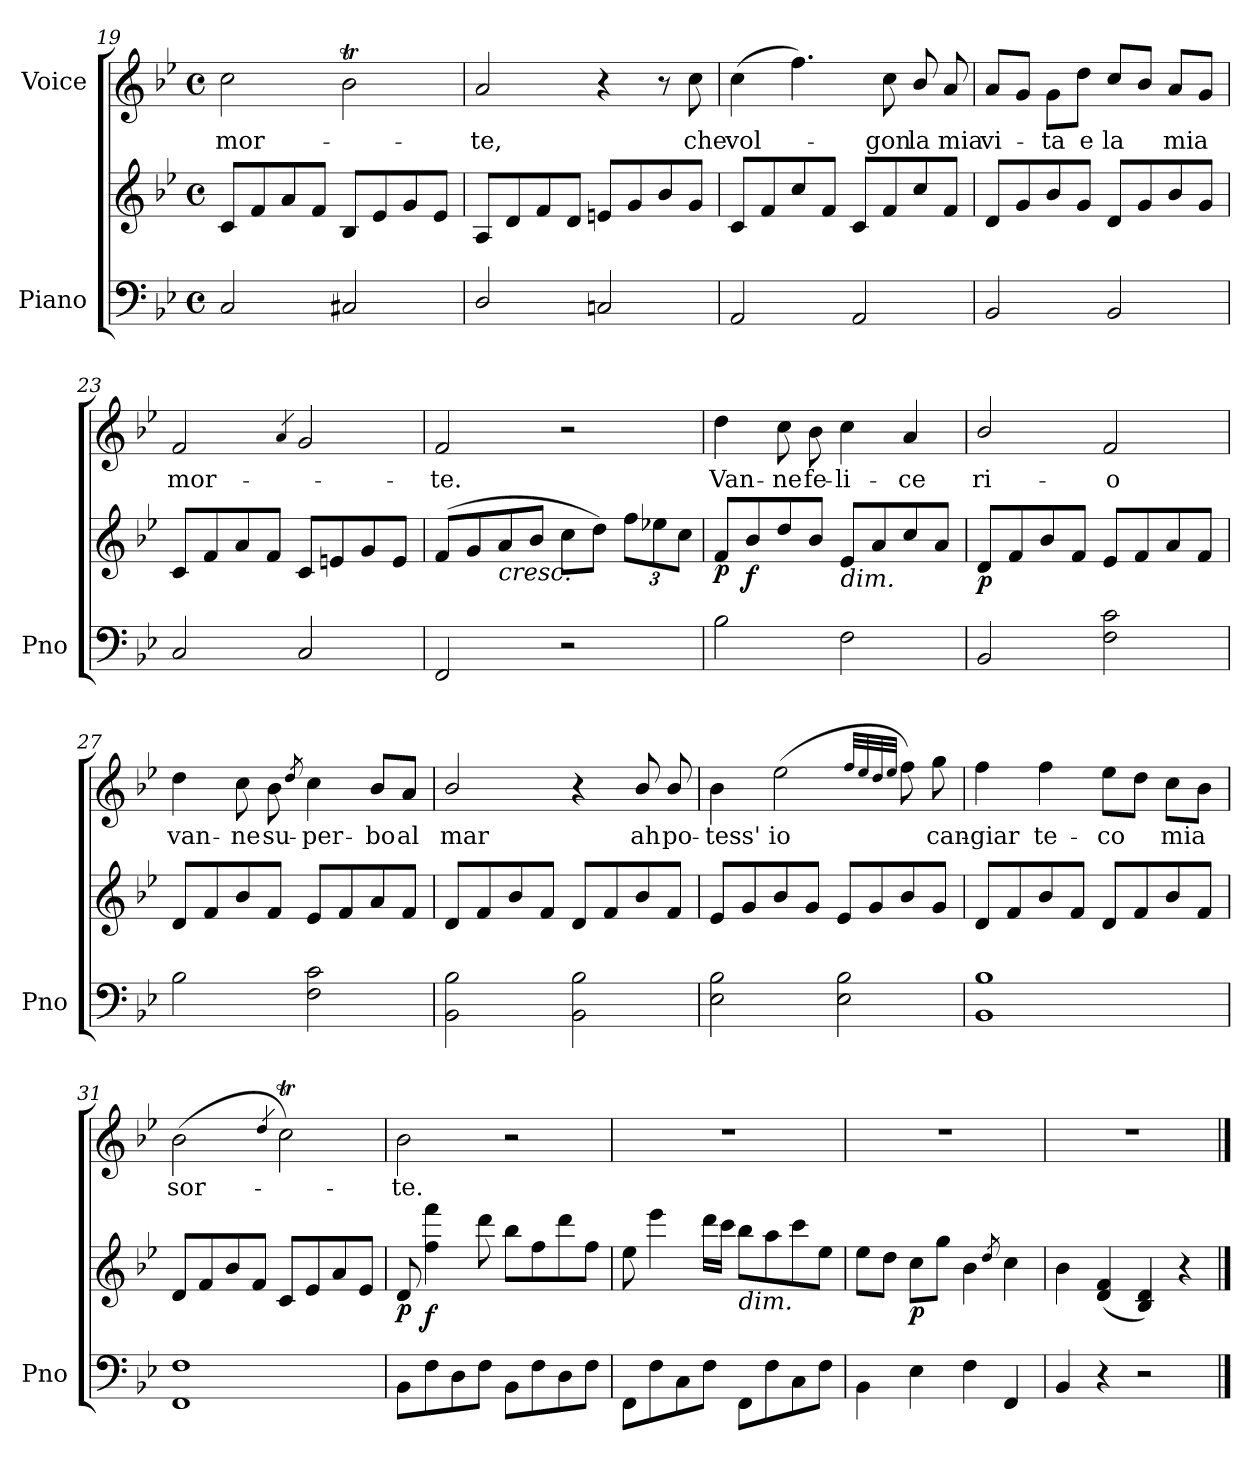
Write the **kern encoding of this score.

**kern	**kern	**dynam	**kern	**text
*part2	*part2	*part2	*part1	*part1
*staff3	*staff2	*staff2/3	*staff1	*staff1
*I"Piano	*	*	*I"Voice	*
*I'Pno	*	*	*	*
*clefF4	*clefG2	*	*clefG2	*
*k[b-e-]	*k[b-e-]	*	*k[b-e-]	*
*M4/4	*M4/4	*	*M4/4	*
*met(c)	*met(c)	*	*met(c)	*
=19	=19	=19	=19	=19
!	!	!	!	!LO:LY:b
2C/	8c/L	.	2cc\	mor-
.	8f/	.	.	.
.	8a/	.	.	.
.	8f/J	.	.	.
2C#X/	8B-/L	.	2b-T\	.
.	8e-/	.	.	.
.	8g/	.	.	.
.	8e-/J	.	.	.
!!LO:PB:g=z
=20	=20	=20	=20	=20
!	!	!	!	!LO:LY:b
2D/	8A/L	.	2a/	-te,
.	8d/	.	.	.
.	8f/	.	.	.
.	8d/J	.	.	.
2Cn/	8en/L	.	4r	.
.	8g/	.	.	.
.	8b-/	.	8r	.
!	!	!	!	!LO:LY:b
.	8g/J	.	8cc\	che
!!LO:PB:g=z
=21	=21	=21	=21	=21
!	!	!	!	!LO:LY:b
2AA/	8c/L	.	(4cc\	vol-
.	8f/	.	.	.
.	8cc/	.	4.ff\)	.
.	8f/J	.	.	.
2AA/	8c/L	.	.	.
!	!	!	!	!LO:LY:b
.	8f/	.	8cc\	-gon
!	!	!	!	!LO:LY:b
.	8cc/	.	8b-/	la
!	!	!	!	!LO:LY:b
.	8f/J	.	8a/	mia
=22	=22	=22	=22	=22
!	!	!	!	!LO:LY:b
2BB-/	8d/L	.	8a/L	vi-
.	8g/	.	8g/J	.
!	!	!	!	!LO:LY:b
.	8b-/	.	8g\L	-ta
!	!	!	!	!LO:LY:b
.	8g/J	.	8dd\J	e
!	!	!	!	!LO:LY:b
2BB-/	8d/L	.	8cc/L	la
.	8g/	.	8b-/J	.
!	!	!	!	!LO:LY:b
.	8b-/	.	8a/L	mia
.	8g/J	.	8g/J	.
=23	=23	=23	=23	=23
!	!	!	!	!LO:LY:b
2C/	8c/L	.	2f/	mor-
.	8f/	.	.	.
.	8a/	.	.	.
.	8f/J	.	.	.
.	.	.	4qa/	.
2C/	8c/L	.	2g/	.
.	8en/	.	.	.
.	8g/	.	.	.
.	8e/J	.	.	.
!!LO:LB:g=z
=24	=24	=24	=24	=24
!	!	!	!	!LO:LY:b
2FF/	(8f/L	.	2f/	-te.
.	8g/	.	.	.
!	!LO:TX:b:i:t=cresc.	!	!	!
.	8a/	.	.	.
.	8b-/J	.	.	.
2r	8cc\L	.	2r	.
.	8dd\J)	.	.	.
*	*Xbrackettup	*	*	*
.	12ff\L	.	.	.
.	12ee-X\	.	.	.
.	12cc\J	.	.	.
!!LO:LB:g=z
=25	=25	=25	=25	=25
!	!	!LO:DY:b	!	!LO:LY:b
2B-\	8f/L	p	4dd\	Van-
!	!	!LO:DY:b	!	!
.	8b-/	f	.	.
!	!	!	!	!LO:LY:b
.	8dd/	.	8cc\	-ne
!	!	!	!	!LO:LY:b
.	8b-/J	.	8b-\	fe-
!	!LO:TX:b:i:t=dim.	!	!	!
!	!	!	!	!LO:LY:b
2F\	8e-/L	.	4cc\	-li-
.	8a/	.	.	.
!	!	!	!	!LO:LY:b
.	8cc/	.	4a/	-ce
.	8a/J	.	.	.
=26	=26	=26	=26	=26
!	!	!LO:DY:b	!	!LO:LY:b
2BB-/	8d/L	p	2b-/	ri-
.	8f/	.	.	.
.	8b-/	.	.	.
.	8f/J	.	.	.
!	!	!	!	!LO:LY:b
2F\ 2c\	8e-/L	.	2f/	-o
.	8f/	.	.	.
.	8a/	.	.	.
.	8f/J	.	.	.
=27	=27	=27	=27	=27
!	!	!	!	!LO:LY:b
2B-\	8d/L	.	4dd\	van-
.	8f/	.	.	.
!	!	!	!	!LO:LY:b
.	8b-/	.	8cc\	-ne
!	!	!	!	!LO:LY:b
.	8f/J	.	8b-\	su-
.	.	.	8qdd/	.
!	!	!	!	!LO:LY:b
2F\ 2c\	8e-/L	.	4cc\	-per-
.	8f/	.	.	.
!	!	!	!	!LO:LY:b
.	8a/	.	8b-/L	-bo
!	!	!	!	!LO:LY:b
.	8f/J	.	8a/J	al
!!LO:LB:g=z
=28	=28	=28	=28	=28
!	!	!	!	!LO:LY:b
2BB-\ 2B-\	8d/L	.	2b-/	mar
.	8f/	.	.	.
.	8b-/	.	.	.
.	8f/J	.	.	.
2BB-\ 2B-\	8d/L	.	4r	.
.	8f/	.	.	.
!	!	!	!	!LO:LY:b
.	8b-/	.	8b-/	ah
!	!	!	!	!LO:LY:b
.	8f/J	.	8b-/	po-
!!LO:PB:g=z
=29	=29	=29	=29	=29
!	!	!	!	!LO:LY:b
2E-\ 2B-\	8e-/L	.	4b-\	-tess'
.	8g/	.	.	.
!	!	!	!	!LO:LY:b
.	8b-/	.	(2ee-\	io
.	8g/J	.	.	.
2E-\ 2B-\	8e-/L	.	.	.
.	8g/	.	.	.
.	.	.	32qff/LLL	.
.	.	.	32qee-/	.
.	.	.	32qdd/	.
.	.	.	32qee-/JJJ	.
.	8b-/	.	8ff\)	.
!	!	!	!	!LO:LY:b
.	8g/J	.	8gg\	can-
=30	=30	=30	=30	=30
!	!	!	!	!LO:LY:b
1BB- 1B-	8d/L	.	4ff\	-giar
.	8f/	.	.	.
!	!	!	!	!LO:LY:b
.	8b-/	.	4ff\	te-
.	8f/J	.	.	.
!	!	!	!	!LO:LY:b
.	8d/L	.	8ee-\L	-co
.	8f/	.	8dd\J	.
!	!	!	!	!LO:LY:b
.	8b-/	.	8cc\L	mia
.	8f/J	.	8b-\J	.
=31	=31	=31	=31	=31
!	!	!	!	!LO:LY:b
1FF 1F	8d/L	.	(2b-\	sor-
.	8f/	.	.	.
.	8b-/	.	.	.
.	8f/J	.	.	.
.	.	.	4qdd/	.
.	8c/L	.	2ccT\)	.
.	8e-/	.	.	.
.	8a/	.	.	.
.	8e-/J	.	.	.
!!LO:LB:g=z
=32	=32	=32	=32	=32
!	!	!LO:DY:b	!	!LO:LY:b
8BB-\L	8d/	p	2b-\	-te.
!	!	!LO:DY:b	!	!
8F\	4ff\ 4fff\	f	.	.
8D\	.	.	.	.
8F\J	8ddd\	.	.	.
8BB-\L	8bb-\L	.	2r	.
8F\	8ff\	.	.	.
8D\	8ddd\	.	.	.
8F\J	8ff\J	.	.	.
!!LO:LB:g=z
=33	=33	=33	=33	=33
8FF\L	8ee-\	.	1r	.
8F\	4eee-\	.	.	.
8C\	.	.	.	.
8F\J	16ddd\LL	.	.	.
.	16ccc\JJ	.	.	.
!	!LO:TX:b:i:t=dim.	!	!	!
8FF\L	8bb-\L	.	.	.
8F\	8aa\	.	.	.
8C\	8ccc\	.	.	.
8F\J	8ee-\J	.	.	.
=34	=34	=34	=34	=34
4BB-\	8ee-\L	.	1r	.
.	8dd\J	.	.	.
!	!	!LO:DY:b	!	!
4E-\	8cc\L	p	.	.
.	8gg\J	.	.	.
4F\	4b-\	.	.	.
.	8qdd/	.	.	.
4FF/	4cc\	.	.	.
=35	=35	=35	=35	=35
4BB-/	4b-\	.	1r	.
4r	(4d/ 4f/	.	.	.
2r	4B-/ 4d/)	.	.	.
.	4r	.	.	.
==	==	==	==	==
*-	*-	*-	*-	*-
